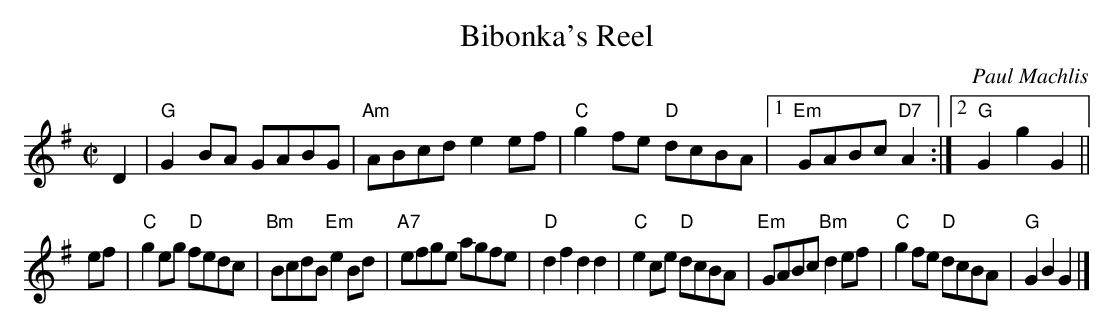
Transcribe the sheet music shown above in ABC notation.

X:1
T: Bibonka's Reel
C: Paul Machlis
M: C|
L: 1/8
K: G
D2 | "G"G2BA    GABG | "Am"ABcd     e2ef |  "C"g2fe "D"dcBA |1 "Em"GABc "D7"A2 :|2 "G"G2g2 G2 ||
ef | "C"g2eg "D"fedc | "Bm"BcdB "Em"e2Bd | "A7"efge    agfe | "D"d2f2 d2 \
d2 | "C"e2ce "D"dcBA | "Em"GABc "Bm"d2ef |  "C"g2fe "D"dcBA | "G"G2B2 G2 |]
